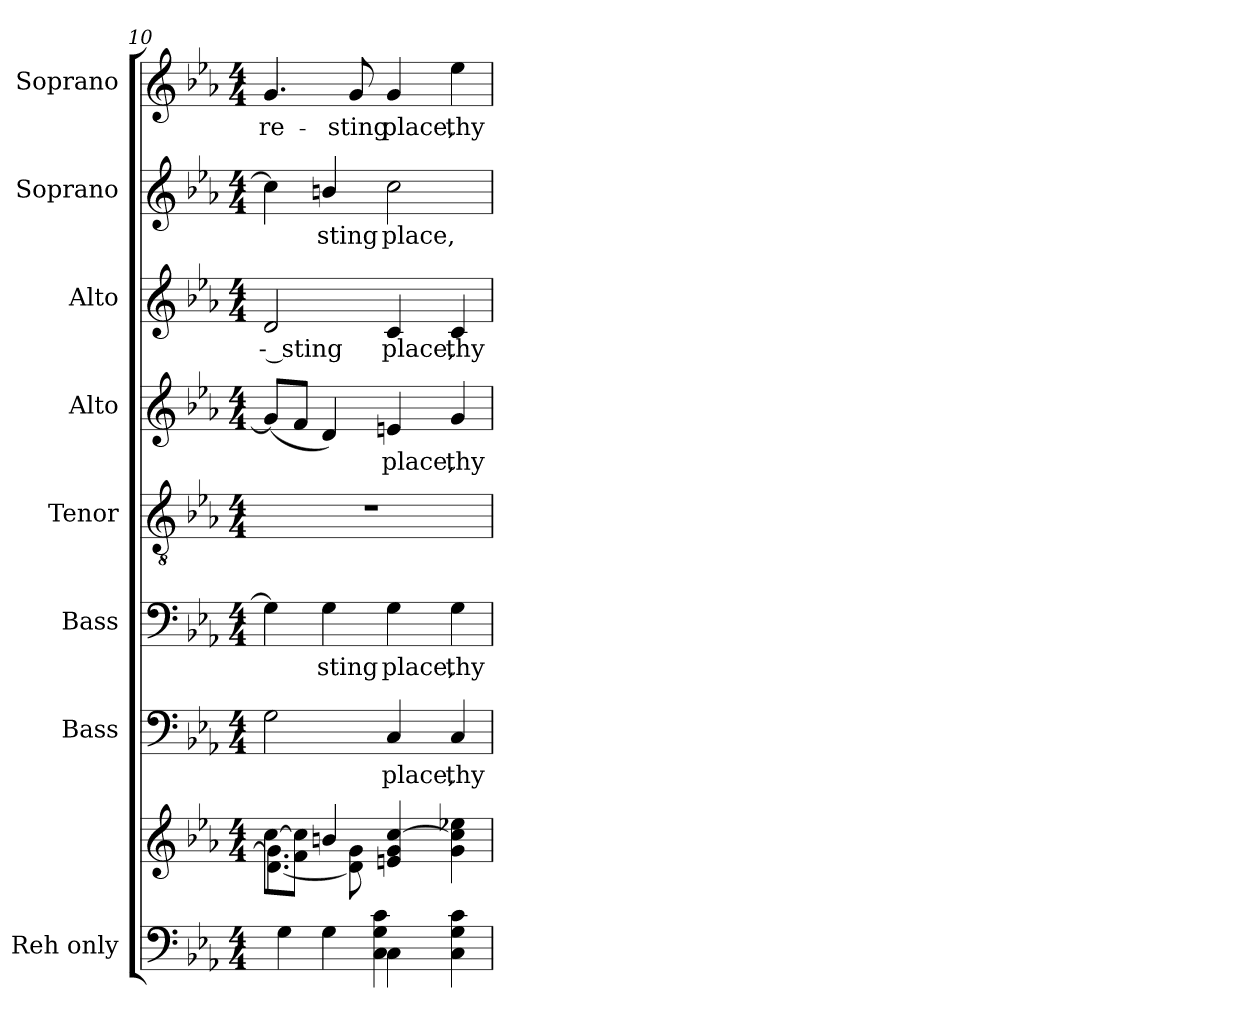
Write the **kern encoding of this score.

**kern	**kern	**kern	**text	**kern	**text	**kern	**kern	**text	**kern	**text	**kern	**text	**kern	**text
*part8	*part8	*part7	*part7	*part6	*part6	*part5	*part4	*part4	*part3	*part3	*part2	*part2	*part1	*part1
*staff9	*staff8	*staff7	*staff7	*staff6	*staff6	*staff5	*staff4	*staff4	*staff3	*staff3	*staff2	*staff2	*staff1	*staff1
*I"Reh only	*	*I"Bass	*	*I"Bass	*	*I"Tenor	*I"Alto	*	*I"Alto	*	*I"Soprano	*	*I"Soprano	*
*I'Reh only	*	*I'B.	*	*I'B.	*	*I'T.	*I'A.	*	*I'A.	*	*I'S.	*	*I'S.	*
!!LO:PB:g=z
*clefF4	*clefG2	*clefF4	*	*clefF4	*	*clefGv2	*clefG2	*	*clefG2	*	*clefG2	*	*clefG2	*
*	*	*	*	*	*	*ITrd7c12	*	*	*	*	*	*	*	*
*k[b-e-a-]	*k[b-e-a-]	*k[b-e-a-]	*	*k[b-e-a-]	*	*k[b-e-a-]	*k[b-e-a-]	*	*k[b-e-a-]	*	*k[b-e-a-]	*	*k[b-e-a-]	*
*E-:	*E-:	*E-:	*	*E-:	*	*E-:	*E-:	*	*E-:	*	*E-:	*	*E-:	*
*M4/4	*M4/4	*M4/4	*	*M4/4	*	*M4/4	*M4/4	*	*M4/4	*	*M4/4	*	*M4/4	*
=10	=10	=10	=10	=10	=10	=10	=10	=10	=10	=10	=10	=10	=10	=10
*^	*^	*	*	*	*	*	*	*	*	*	*	*	*	*
!	!	!	!	!	!	!	!	!	!	!	!	!LO:LY:b:color=#000000	!	!	!	!
!	!	!	!	!	!	!	!	!	!	!	!	!	!	!	!	!LO:LY:b:color=#000000
2Gi/yy	4Gi\	[8cci\L	[4.di\ 4.gi]	2Gi\	.	4Gi\]	.	1r	(8gi/L]	.	2di/	-- sting	4cci\]	.	4.gi/	re-
.	.	8fi\ 8cci]\J	.	.	.	.	.	.	8fi/J	.	.	.	.	.	.	.
!	!	!	!	!	!	!	!LO:LY:b:color=#000000	!	!	!	!	!	!	!	!	!
!	!	!	!	!	!	!	!	!	!	!	!	!	!	!LO:LY:b:color=#000000	!	!
.	4Gi\	4bni/	.	.	.	4Gi\	-sting	.	4di/)	.	.	.	4bni/	-sting	.	.
!	!	!	!	!	!	!	!	!	!	!	!	!	!	!	!	!LO:LY:b:color=#000000
.	.	.	8di\] 8gi	.	.	.	.	.	.	.	.	.	.	.	8gi/	-sting
!	!	!	!	!	!LO:LY:b:color=#000000	!	!	!	!	!	!	!	!	!	!	!
!	!	!	!	!	!	!	!LO:LY:b:color=#000000	!	!	!	!	!	!	!	!	!
!	!	!	!	!	!	!	!	!	!	!LO:LY:b:color=#000000	!	!	!	!	!	!
!	!	!	!	!	!	!	!	!	!	!	!	!LO:LY:b:color=#000000	!	!	!	!
!	!	!	!	!	!	!	!	!	!	!	!	!	!	!LO:LY:b:color=#000000	!	!
!	!	!	!	!	!	!	!	!	!	!	!	!	!	!	!	!LO:LY:b:color=#000000
4Ci\	4Ci\ 4Gi 4ci	4eni/ 4gi [4cci	2ryy	4Ci/	place,	4Gi\	place,	.	4eni/	place,	4ci/	place,	2cci\	place,	4gi/	place,
!	!	!	!	!	!LO:LY:b:color=#000000	!	!	!	!	!	!	!	!	!	!	!
!	!	!	!	!	!	!	!LO:LY:b:color=#000000	!	!	!	!	!	!	!	!	!
!	!	!	!	!	!	!	!	!	!	!LO:LY:b:color=#000000	!	!	!	!	!	!
!	!	!	!	!	!	!	!	!	!	!	!	!LO:LY:b:color=#000000	!	!	!	!
!	!	!	!	!	!	!	!	!	!	!	!	!	!	!	!	!LO:LY:b:color=#000000
4ryy	4Ci\ 4Gi 4ci	4gi\ 4cci] 4ee-Xi	.	4Ci/	thy	4Gi\	thy	.	4gi/	thy	4ci/	thy-	.	.	4ee-i\	thy
*v	*v	*	*	*	*	*	*	*	*	*	*	*	*	*	*	*
*	*v	*v	*	*	*	*	*	*	*	*	*	*	*	*	*
=	=	=	=	=	=	=	=	=	=	=	=	=	=	=
*-	*-	*-	*-	*-	*-	*-	*-	*-	*-	*-	*-	*-	*-	*-
